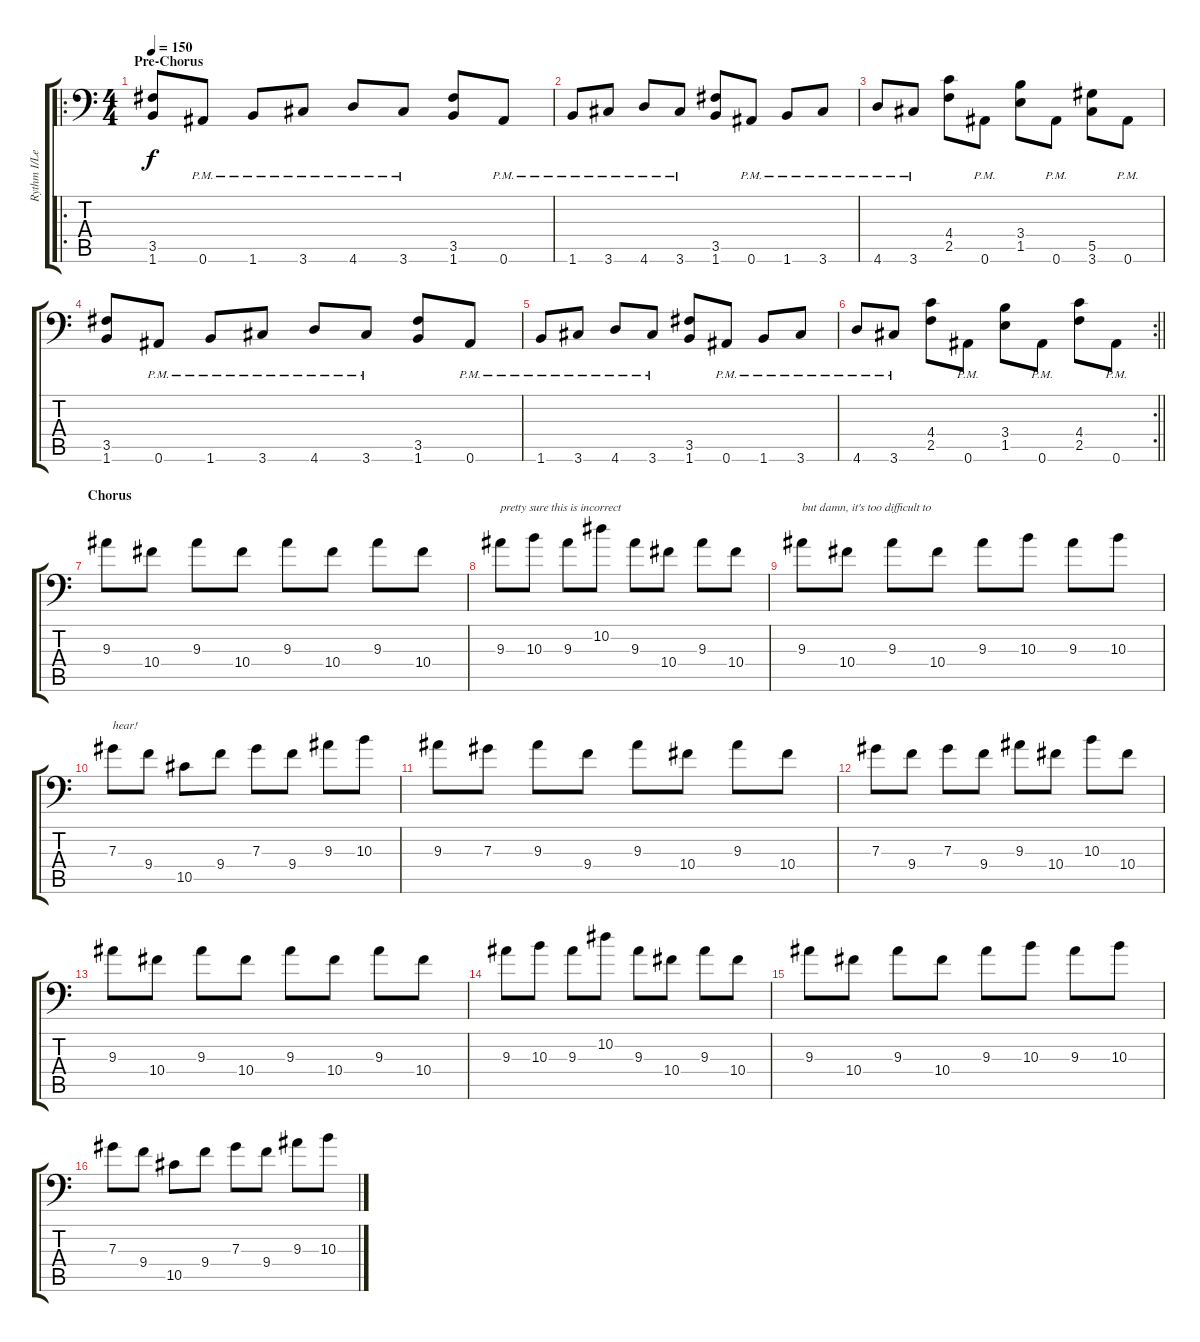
\track ("Rythm I/Lead" "Rythm I/Le") {instrument distortionguitar}
\staff {score tabs}
\tuning (Bb3 F3 Db3 Ab2 Eb2 Bb1) {hide}
\ro
\ts (4 4)
\section ("" "Pre-Chorus")
\tempo 150
\clef f4
\ks c
(3.5 1.6).8{dy f} 0.6{pm}.8 1.6{pm}.8 3.6{pm}.8 4.6{pm}.8 3.6{pm}.8 (3.5 1.6).8 0.6{pm}.8 |
1.6{pm}.8 3.6{pm}.8 4.6{pm}.8 3.6{pm}.8 (3.5 1.6).8 0.6{pm}.8 1.6{pm}.8 3.6{pm}.8 |
4.6{pm}.8 3.6{pm}.8 (4.4 2.5).8 0.6{pm}.8 (3.4 1.5).8 0.6{pm}.8 (5.5 3.6).8 0.6{pm}.8 |
(3.5 1.6).8 0.6{pm}.8 1.6{pm}.8 3.6{pm}.8 4.6{pm}.8 3.6{pm}.8 (3.5 1.6).8 0.6{pm}.8 |
1.6{pm}.8 3.6{pm}.8 4.6{pm}.8 3.6{pm}.8 (3.5 1.6).8 0.6{pm}.8 1.6{pm}.8 3.6{pm}.8 |
\rc 2
\barLineRight lightlight
4.6{pm}.8 3.6{pm}.8 (4.4 2.5).8 0.6{pm}.8 (3.4 1.5).8 0.6{pm}.8 (4.4 2.5).8 0.6{pm}.8 |
\section ("" "Chorus")
9.3.8 10.4.8 9.3.8 10.4.8 9.3.8 10.4.8 9.3.8 10.4.8 |
9.3.8{txt "pretty sure this is incorrect"} 10.3.8 9.3.8 10.2.8 9.3.8 10.4.8 9.3.8 10.4.8 |
9.3.8{txt "but damn, it's too difficult to"} 10.4.8 9.3.8 10.4.8 9.3.8 10.3.8 9.3.8 10.3.8 |
7.3.8{txt "hear!"} 9.4.8 10.5.8 9.4.8 7.3.8 9.4.8 9.3.8 10.3.8 |
9.3.8 7.3.8 9.3.8 9.4.8 9.3.8 10.4.8 9.3.8 10.4.8 |
7.3.8 9.4.8 7.3.8 9.4.8 9.3.8 10.4.8 10.3.8 10.4.8 |
9.3.8 10.4.8 9.3.8 10.4.8 9.3.8 10.4.8 9.3.8 10.4.8 |
9.3.8 10.3.8 9.3.8 10.2.8 9.3.8 10.4.8 9.3.8 10.4.8 |
9.3.8 10.4.8 9.3.8 10.4.8 9.3.8 10.3.8 9.3.8 10.3.8 |
7.3.8 9.4.8 10.5.8 9.4.8 7.3.8 9.4.8 9.3.8 10.3.8
